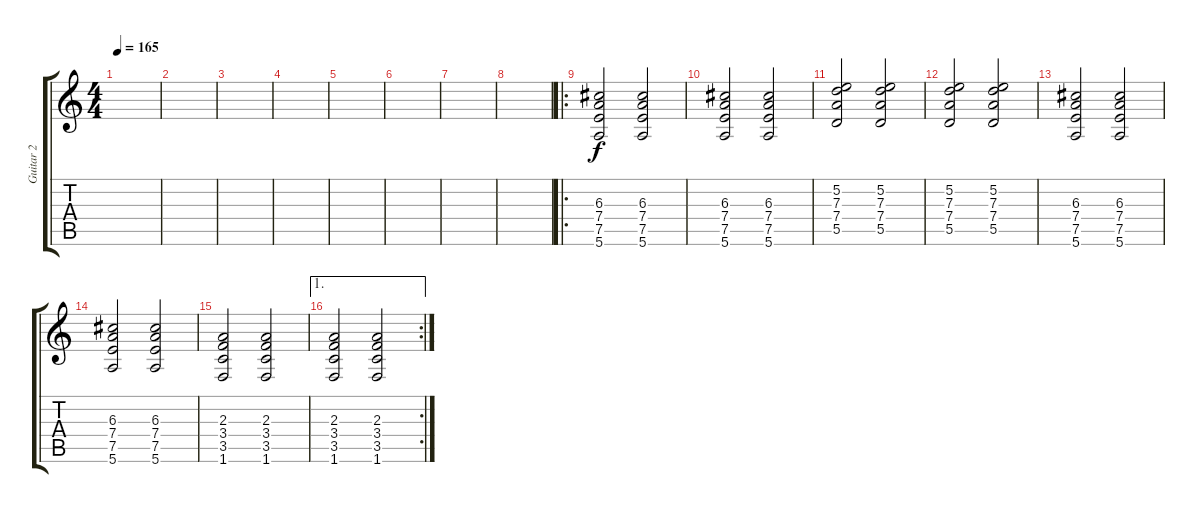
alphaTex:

\track ("Guitar 2" "Guitar 2") {instrument overdrivenguitar}
\staff {score tabs}
\tuning (E4 B3 G3 D3 A2 E2) {hide}
\ts (4 4)
\tempo 165
\clef g2
\ks c
|
|
|
|
|
|
|
|
\ro
(6.3 7.4 7.5 5.6).2 (6.3 7.4 7.5 5.6).2 |
(6.3 7.4 7.5 5.6).2 (6.3 7.4 7.5 5.6).2 |
(5.2 7.3 7.4 5.5).2 (5.2 7.3 7.4 5.5).2 |
(5.2 7.3 7.4 5.5).2 (5.2 7.3 7.4 5.5).2 |
(6.3 7.4 7.5 5.6).2 (6.3 7.4 7.5 5.6).2 |
(6.3 7.4 7.5 5.6).2 (6.3 7.4 7.5 5.6).2 |
(2.3 3.4 3.5 1.6).2 (2.3 3.4 3.5 1.6).2 |
\ae 1
\rc 2
(2.3 3.4 3.5 1.6).2 (2.3 3.4 3.5 1.6).2
